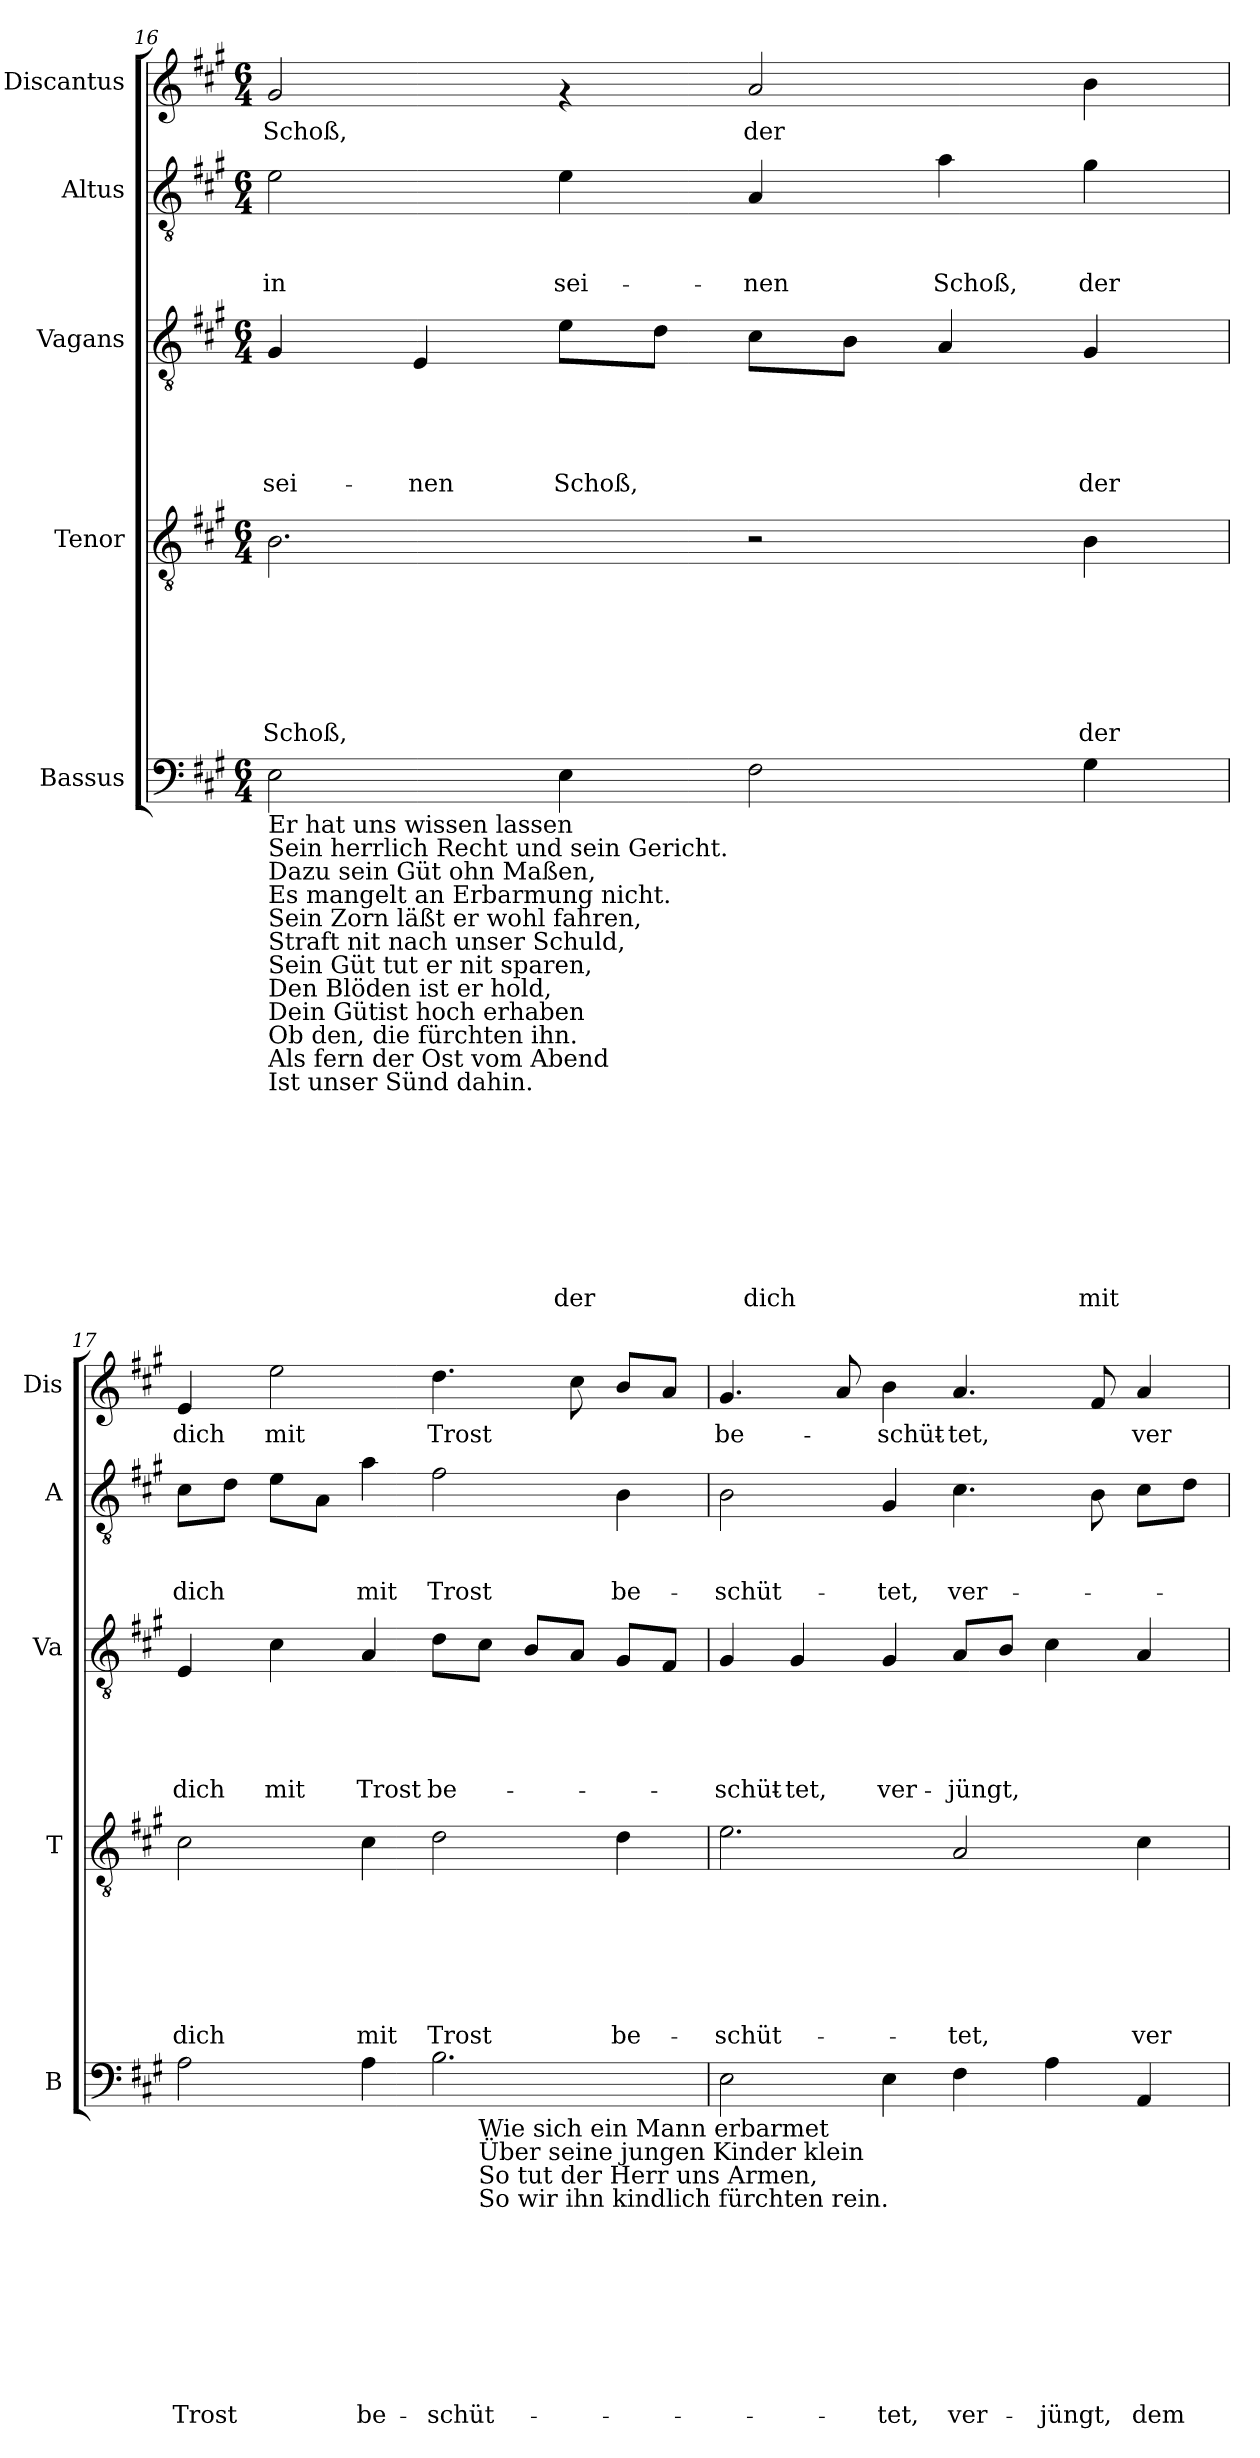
**kern	**text	**text	**text	**text	**text	**text	**text	**text	**text	**kern	**text	**text	**text	**text	**text	**text	**text	**kern	**text	**text	**text	**text	**text	**kern	**text	**text	**text	**kern	**text
*part5	*part5	*part5	*part5	*part5	*part5	*part5	*part5	*part5	*part5	*part4	*part4	*part4	*part4	*part4	*part4	*part4	*part4	*part3	*part3	*part3	*part3	*part3	*part3	*part2	*part2	*part2	*part2	*part1	*part1
*staff5	*staff5	*staff5	*staff5	*staff5	*staff5	*staff5	*staff5	*staff5	*staff5	*staff4	*staff4	*staff4	*staff4	*staff4	*staff4	*staff4	*staff4	*staff3	*staff3	*staff3	*staff3	*staff3	*staff3	*staff2	*staff2	*staff2	*staff2	*staff1	*staff1
*I"Bassus	*	*	*	*	*	*	*	*	*	*I"Tenor	*	*	*	*	*	*	*	*I"Vagans	*	*	*	*	*	*I"Altus	*	*	*	*I"Discantus	*
*I'B	*	*	*	*	*	*	*	*	*	*I'T	*	*	*	*	*	*	*	*I'Va	*	*	*	*	*	*I'A	*	*	*	*I'Dis	*
!!LO:PB:g=z
*clefF4	*	*	*	*	*	*	*	*	*	*clefGv2	*	*	*	*	*	*	*	*clefGv2	*	*	*	*	*	*clefGv2	*	*	*	*clefG2	*
*k[f#c#g#]	*	*	*	*	*	*	*	*	*	*k[f#c#g#]	*	*	*	*	*	*	*	*k[f#c#g#]	*	*	*	*	*	*k[f#c#g#]	*	*	*	*k[f#c#g#]	*
*A:	*	*	*	*	*	*	*	*	*	*A:	*	*	*	*	*	*	*	*A:	*	*	*	*	*	*A:	*	*	*	*A:	*
*M6/4	*	*	*	*	*	*	*	*	*	*M6/4	*	*	*	*	*	*	*	*M6/4	*	*	*	*	*	*M6/4	*	*	*	*M6/4	*
=16	=16	=16	=16	=16	=16	=16	=16	=16	=16	=16	=16	=16	=16	=16	=16	=16	=16	=16	=16	=16	=16	=16	=16	=16	=16	=16	=16	=16	=16
!LO:TX:b:t=Er hat uns wissen lassen\nSein herrlich Recht und sein Gericht.\nDazu sein Güt ohn Maßen,\nEs mangelt an Erbarmung nicht.\nSein Zorn läßt er wohl fahren,\nStraft nit nach unser Schuld,\nSein Güt tut er nit sparen,\nDen Blöden ist er hold,\nDein Gütist hoch erhaben\nOb den, die fürchten ihn.\nAls fern der Ost vom Abend\nIst unser Sünd dahin.	!	!	!	!	!	!	!	!	!	!	!	!	!	!	!	!	!	!	!	!	!	!	!	!	!	!	!	!	!
!	!	!	!	!	!	!	!	!	!	!	!	!	!	!	!	!	!LO:LY:b	!	!	!	!	!	!LO:LY:b	!	!	!	!LO:LY:b	!	!LO:LY:b
2E\	.	.	.	.	.	.	.	.	.	2.B\	.	.	.	.	.	.	Schoß,	4G#/	.	.	.	.	sei-	2e\	.	.	in	2g#/	Schoß,
!	!	!	!	!	!	!	!	!	!	!	!	!	!	!	!	!	!	!	!	!	!	!	!LO:LY:b	!	!	!	!	!	!
.	.	.	.	.	.	.	.	.	.	.	.	.	.	.	.	.	.	4E/	.	.	.	.	-nen	.	.	.	.	.	.
!	!	!	!	!	!	!	!	!	!LO:LY:b	!	!	!	!	!	!	!	!	!	!	!	!	!	!LO:LY:b	!	!	!	!LO:LY:b	!	!
4E\	.	.	.	.	.	.	.	.	der	.	.	.	.	.	.	.	.	8e\L	.	.	.	.	Schoß,	4e\	.	.	sei-	4rf	.
.	.	.	.	.	.	.	.	.	.	.	.	.	.	.	.	.	.	8d\J	.	.	.	.	.	.	.	.	.	.	.
!	!	!	!	!	!	!	!	!	!LO:LY:b	!	!	!	!	!	!	!	!	!	!	!	!	!	!	!	!	!	!LO:LY:b	!	!LO:LY:b
2F#\	.	.	.	.	.	.	.	.	dich	2r	.	.	.	.	.	.	.	8c#\L	.	.	.	.	.	4A/	.	.	-nen	2a/	der
.	.	.	.	.	.	.	.	.	.	.	.	.	.	.	.	.	.	8B\J	.	.	.	.	.	.	.	.	.	.	.
!	!	!	!	!	!	!	!	!	!	!	!	!	!	!	!	!	!	!	!	!	!	!	!	!	!	!	!LO:LY:b	!	!
.	.	.	.	.	.	.	.	.	.	.	.	.	.	.	.	.	.	4A/	.	.	.	.	.	4a\	.	.	Schoß,	.	.
!	!	!	!	!	!	!	!	!	!LO:LY:b	!	!	!	!	!	!	!	!LO:LY:b	!	!	!	!	!	!LO:LY:b	!	!	!	!LO:LY:b	!	!
4G#\	.	.	.	.	.	.	.	.	mit	4B\	.	.	.	.	.	.	der	4G#/	.	.	.	.	der	4g#\	.	.	der	4b\	.
=17	=17	=17	=17	=17	=17	=17	=17	=17	=17	=17	=17	=17	=17	=17	=17	=17	=17	=17	=17	=17	=17	=17	=17	=17	=17	=17	=17	=17	=17
!	!	!	!	!	!	!	!	!	!LO:LY:b	!	!	!	!	!	!	!	!LO:LY:b	!	!	!	!	!	!LO:LY:b	!	!	!	!LO:LY:b	!	!LO:LY:b
*^	*	*	*	*	*	*	*	*	*	*	*	*	*	*	*	*	*	*	*	*	*	*	*	*	*	*	*	*	*
2A\	2..ryy	.	.	.	.	.	.	.	.	Trost	2c#\	.	.	.	.	.	.	dich	4E/	.	.	.	.	dich	8c#\L	.	.	dich	4e/	dich
.	.	.	.	.	.	.	.	.	.	.	.	.	.	.	.	.	.	.	.	.	.	.	.	.	8d\J	.	.	.	.	.
!	!	!	!	!	!	!	!	!	!	!	!	!	!	!	!	!	!	!	!	!	!	!	!	!LO:LY:b	!	!	!	!	!	!LO:LY:b
.	.	.	.	.	.	.	.	.	.	.	.	.	.	.	.	.	.	.	4c#\	.	.	.	.	mit	8e\L	.	.	.	2ee\	mit
.	.	.	.	.	.	.	.	.	.	.	.	.	.	.	.	.	.	.	.	.	.	.	.	.	8A\J	.	.	.	.	.
!	!	!	!	!	!	!	!	!	!	!LO:LY:b	!	!	!	!	!	!	!	!LO:LY:b	!	!	!	!	!	!LO:LY:b	!	!	!	!LO:LY:b	!	!
4A\	.	.	.	.	.	.	.	.	.	be-	4c#\	.	.	.	.	.	.	mit	4A/	.	.	.	.	Trost	4a\	.	.	mit	.	.
!	!	!	!	!	!	!	!	!	!	!LO:LY:b	!	!	!	!	!	!	!	!LO:LY:b	!	!	!	!	!	!LO:LY:b	!	!	!	!LO:LY:b	!	!LO:LY:b
2.B\	.	.	.	.	.	.	.	.	.	-schüt-	2d\	.	.	.	.	.	.	Trost	8d\L	.	.	.	.	be-	2f#\	.	.	Trost	4.dd\	Trost
!	!LO:TX:b:t=Wie sich ein Mann erbarmet\nÜber seine jungen Kinder klein\nSo tut der Herr uns Armen,\nSo wir ihn kindlich fürchten rein.	!	!	!	!	!	!	!	!	!	!	!	!	!	!	!	!	!	!	!	!	!	!	!	!	!	!	!	!	!
.	2ryy	.	.	.	.	.	.	.	.	.	.	.	.	.	.	.	.	.	8c#\J	.	.	.	.	.	.	.	.	.	.	.
.	.	.	.	.	.	.	.	.	.	.	.	.	.	.	.	.	.	.	8B/L	.	.	.	.	.	.	.	.	.	.	.
.	.	.	.	.	.	.	.	.	.	.	.	.	.	.	.	.	.	.	8A/J	.	.	.	.	.	.	.	.	.	8cc#\	.
!	!	!	!	!	!	!	!	!	!	!	!	!	!	!	!	!	!	!LO:LY:b	!	!	!	!	!	!	!	!	!	!LO:LY:b	!	!
.	.	.	.	.	.	.	.	.	.	.	4d\	.	.	.	.	.	.	be-	8G#/L	.	.	.	.	.	4B\	.	.	be-	8b/L	.
.	8ryy	.	.	.	.	.	.	.	.	.	.	.	.	.	.	.	.	.	8F#/J	.	.	.	.	.	.	.	.	.	8a/J	.
=18	=18	=18	=18	=18	=18	=18	=18	=18	=18	=18	=18	=18	=18	=18	=18	=18	=18	=18	=18	=18	=18	=18	=18	=18	=18	=18	=18	=18	=18	=18
!	!	!	!	!	!	!	!	!	!	!	!	!	!	!	!	!	!	!LO:LY:b	!	!	!	!	!	!LO:LY:b	!	!	!	!LO:LY:b	!	!LO:LY:b
*v	*v	*	*	*	*	*	*	*	*	*	*	*	*	*	*	*	*	*	*	*	*	*	*	*	*	*	*	*	*	*
2E\	.	.	.	.	.	.	.	.	.	2.e\	.	.	.	.	.	.	-schüt-	4G#/	.	.	.	.	-schüt-	2B\	.	.	-schüt-	4.g#/	be-
!	!	!	!	!	!	!	!	!	!	!	!	!	!	!	!	!	!	!	!	!	!	!	!LO:LY:b	!	!	!	!	!	!
.	.	.	.	.	.	.	.	.	.	.	.	.	.	.	.	.	.	4G#/	.	.	.	.	-tet,	.	.	.	.	.	.
.	.	.	.	.	.	.	.	.	.	.	.	.	.	.	.	.	.	.	.	.	.	.	.	.	.	.	.	8a/	.
!	!	!	!	!	!	!	!	!	!LO:LY:b	!	!	!	!	!	!	!	!	!	!	!	!	!	!LO:LY:b	!	!	!	!LO:LY:b	!	!LO:LY:b
4E\	.	.	.	.	.	.	.	.	-tet,	.	.	.	.	.	.	.	.	4G#/	.	.	.	.	ver-	4G#/	.	.	-tet,	4b\	-schüt-
!	!	!	!	!	!	!	!	!	!LO:LY:b	!	!	!	!	!	!	!	!LO:LY:b	!	!	!	!	!	!LO:LY:b	!	!	!	!LO:LY:b	!	!LO:LY:b
4F#\	.	.	.	.	.	.	.	.	ver-	2A/	.	.	.	.	.	.	-tet,	8A/L	.	.	.	.	-jüngt,	4.c#\	.	.	ver-	4.a/	-tet,
.	.	.	.	.	.	.	.	.	.	.	.	.	.	.	.	.	.	8B/J	.	.	.	.	.	.	.	.	.	.	.
!	!	!	!	!	!	!	!	!	!LO:LY:b	!	!	!	!	!	!	!	!	!	!	!	!	!	!	!	!	!	!	!	!
4A\	.	.	.	.	.	.	.	.	-jüngt,	.	.	.	.	.	.	.	.	4c#\	.	.	.	.	.	.	.	.	.	.	.
.	.	.	.	.	.	.	.	.	.	.	.	.	.	.	.	.	.	.	.	.	.	.	.	8B\	.	.	.	8f#/	.
!	!	!	!	!	!	!	!	!	!LO:LY:b	!	!	!	!	!	!	!	!LO:LY:b	!	!	!	!	!	!	!	!	!	!	!	!LO:LY:b
4AA/	.	.	.	.	.	.	.	.	dem	4c#\	.	.	.	.	.	.	ver-	4A/	.	.	.	.	.	8c#\L	.	.	.	4a/	ver-
.	.	.	.	.	.	.	.	.	.	.	.	.	.	.	.	.	.	.	.	.	.	.	.	8d\J	.	.	.	.	.
=	=	=	=	=	=	=	=	=	=	=	=	=	=	=	=	=	=	=	=	=	=	=	=	=	=	=	=	=	=
*-	*-	*-	*-	*-	*-	*-	*-	*-	*-	*-	*-	*-	*-	*-	*-	*-	*-	*-	*-	*-	*-	*-	*-	*-	*-	*-	*-	*-	*-
